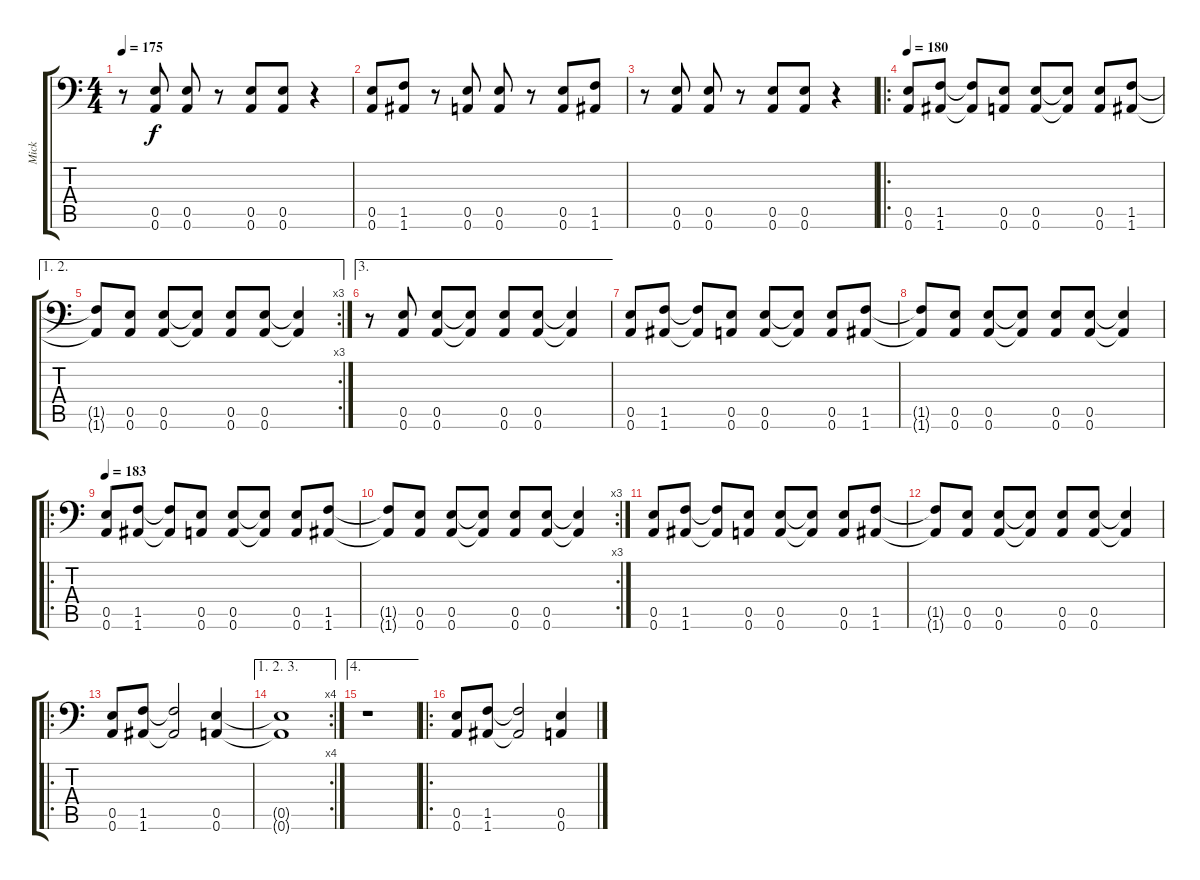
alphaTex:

\track ("Mick" "Mick") {instrument distortionguitar}
\staff {score tabs}
\tuning (B3 Gb3 D3 A2 E2 A1) {hide}
\ts (4 4)
\tempo 175
\clef f4
\ks c
r.8{dy f} (0.5 0.6).8 (0.5 0.6).8 r.8 (0.5 0.6).8 (0.5 0.6).8 r.4 |
(0.5 0.6).8 (1.5 1.6).8 r.8 (0.5 0.6).8 (0.5 0.6).8 r.8 (0.5 0.6).8 (1.5 1.6).8 |
r.8 (0.5 0.6).8 (0.5 0.6).8 r.8 (0.5 0.6).8 (0.5 0.6).8 r.4 |
\ro
\tempo 180
(0.5 0.6).8 (1.5 1.6).8 (1.5{t} 1.6{t}).8 (0.5 0.6).8 (0.5 0.6).8 (0.5{t} 0.6{t}).8 (0.5 0.6).8 (1.5 1.6).8 |
\ae (1 2)
\rc 3
(1.5{t} 1.6{t}).8 (0.5 0.6).8 (0.5 0.6).8 (0.5{t} 0.6{t}).8 (0.5 0.6).8 (0.5 0.6).8 (0.5{t} 0.6{t}).4 |
\ae 3
r.8 (0.5 0.6).8 (0.5 0.6).8 (0.5{t} 0.6{t}).8 (0.5 0.6).8 (0.5 0.6).8 (0.5{t} 0.6{t}).4 |
(0.5 0.6).8 (1.5 1.6).8 (1.5{t} 1.6{t}).8 (0.5 0.6).8 (0.5 0.6).8 (0.5{t} 0.6{t}).8 (0.5 0.6).8 (1.5 1.6).8 |
(1.5{t} 1.6{t}).8 (0.5 0.6).8 (0.5 0.6).8 (0.5{t} 0.6{t}).8 (0.5 0.6).8 (0.5 0.6).8 (0.5{t} 0.6{t}).4 |
\ro
\tempo 183
(0.5 0.6).8 (1.5 1.6).8 (1.5{t} 1.6{t}).8 (0.5 0.6).8 (0.5 0.6).8 (0.5{t} 0.6{t}).8 (0.5 0.6).8 (1.5 1.6).8 |
\rc 3
(1.5{t} 1.6{t}).8 (0.5 0.6).8 (0.5 0.6).8 (0.5{t} 0.6{t}).8 (0.5 0.6).8 (0.5 0.6).8 (0.5{t} 0.6{t}).4 |
(0.5 0.6).8 (1.5 1.6).8 (1.5{t} 1.6{t}).8 (0.5 0.6).8 (0.5 0.6).8 (0.5{t} 0.6{t}).8 (0.5 0.6).8 (1.5 1.6).8 |
(1.5{t} 1.6{t}).8 (0.5 0.6).8 (0.5 0.6).8 (0.5{t} 0.6{t}).8 (0.5 0.6).8 (0.5 0.6).8 (0.5{t} 0.6{t}).4 |
\ro
(0.5 0.6).8 (1.5 1.6).8 (1.5{t} 1.6{t}).2 (0.5 0.6).4 |
\ae (1 2 3)
\rc 4
(0.5{t} 0.6{t}).1 |
\ae 4
r.1 |
\ro
(0.5 0.6).8 (1.5 1.6).8 (1.5{t} 1.6{t}).2 (0.5 0.6).4
